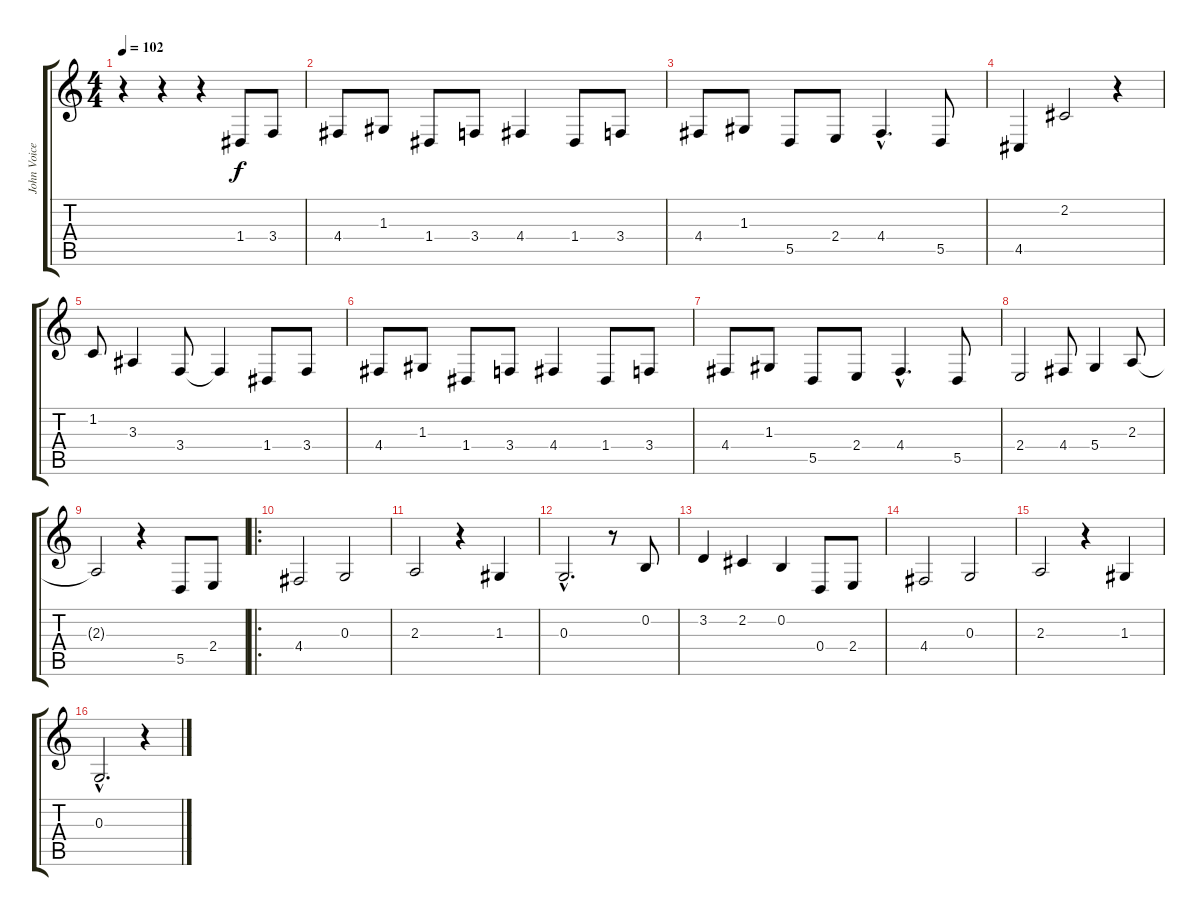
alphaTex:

\track ("John Voice" "John Voice") {instrument tenorsax}
\staff {score tabs}
\tuning (E4 B3 G3 D3 A2 E2) {hide}
\ts (4 4)
\tempo 102
\clef g2
\ks c
r.4{dy f instrument tenorsax} r.4 r.4 1.4.8 3.4.8 |
4.4.8 1.3.8 1.4.8 3.4.8 4.4.4 1.4.8 3.4.8 |
4.4.8 1.3.8 5.5.8 2.4.8 4.4{hac}.4{d} 5.5.8 |
4.5.4 2.2.2 r.4 |
1.2.8 3.3.4 3.4.8 3.4{t}.4 1.4.8 3.4.8 |
4.4.8 1.3.8 1.4.8 3.4.8 4.4.4 1.4.8 3.4.8 |
4.4.8 1.3.8 5.5.8 2.4.8 4.4{hac}.4{d} 5.5.8 |
2.4.2 4.4.8 5.4.4 2.3.8 |
2.3{t}.2 r.4 5.5.8 2.4.8 |
\ro
4.4.2{volume 13} 0.3.2 |
2.3.2 r.4 1.3.4 |
0.3{hac}.2{d} r.8 0.2.8 |
3.2.4 2.2.4 0.2.4 0.4.8 2.4.8 |
4.4.2 0.3.2 |
2.3.2 r.4 1.3.4 |
0.3{hac}.2{d} r.4
